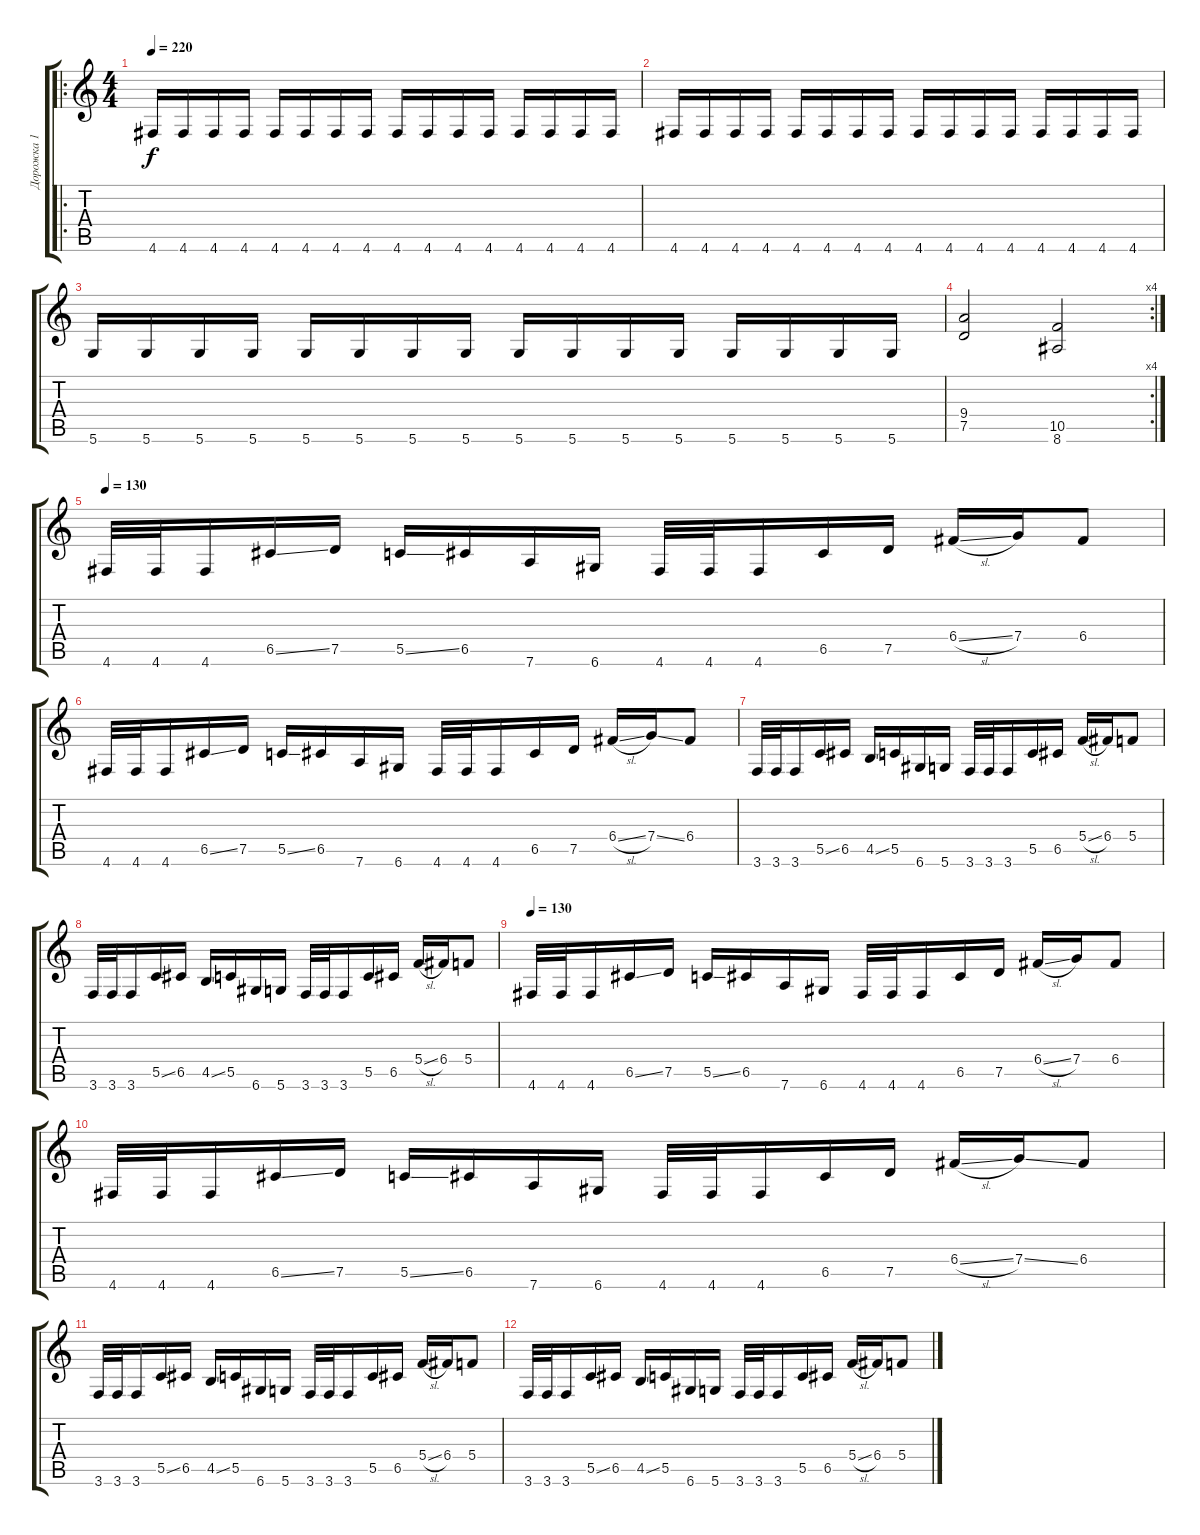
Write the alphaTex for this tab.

\track ("Дорожка 1" "Дорожка 1") {instrument distortionguitar}
\staff {score tabs}
\tuning (D4 A3 F3 C3 G2 D2) {hide}
\ro
\ts (4 4)
\tempo 220
\clef g2
\ks c
4.6.16{dy f} 4.6.16 4.6.16 4.6.16 4.6.16 4.6.16 4.6.16 4.6.16 4.6.16 4.6.16 4.6.16 4.6.16 4.6.16 4.6.16 4.6.16 4.6.16 |
4.6.16 4.6.16 4.6.16 4.6.16 4.6.16 4.6.16 4.6.16 4.6.16 4.6.16 4.6.16 4.6.16 4.6.16 4.6.16 4.6.16 4.6.16 4.6.16 |
5.6.16 5.6.16 5.6.16 5.6.16 5.6.16 5.6.16 5.6.16 5.6.16 5.6.16 5.6.16 5.6.16 5.6.16 5.6.16 5.6.16 5.6.16 5.6.16 |
\rc 4
(9.4 7.5).2 (10.5 8.6).2 |
\tempo 130
4.6.32 4.6.32 4.6.16 6.5{ss}.16 7.5.16 5.5{ss}.16 6.5.16 7.6.16 6.6.16 4.6.32 4.6.32 4.6.16 6.5.16 7.5.16 6.4{sl}.16 7.4.16 6.4.8 |
4.6.32 4.6.32 4.6.16 6.5{ss}.16 7.5.16 5.5{ss}.16 6.5.16 7.6.16 6.6.16 4.6.32 4.6.32 4.6.16 6.5.16 7.5.16 6.4{sl}.16 7.4{ss}.16 6.4.8 |
3.6.32 3.6.32 3.6.16 5.5{ss}.16 6.5.16 4.5{ss}.16 5.5.16 6.6.16 5.6.16 3.6.32 3.6.32 3.6.16 5.5.16 6.5.16 5.4{sl}.16 6.4.16 5.4.8 |
3.6.32 3.6.32 3.6.16 5.5{ss}.16 6.5.16 4.5{ss}.16 5.5.16 6.6.16 5.6.16 3.6.32 3.6.32 3.6.16 5.5.16 6.5.16 5.4{sl}.16 6.4.16 5.4.8 |
\tempo 130
4.6.32 4.6.32 4.6.16 6.5{ss}.16 7.5.16 5.5{ss}.16 6.5.16 7.6.16 6.6.16 4.6.32 4.6.32 4.6.16 6.5.16 7.5.16 6.4{sl}.16 7.4.16 6.4.8 |
4.6.32 4.6.32 4.6.16 6.5{ss}.16 7.5.16 5.5{ss}.16 6.5.16 7.6.16 6.6.16 4.6.32 4.6.32 4.6.16 6.5.16 7.5.16 6.4{sl}.16 7.4{ss}.16 6.4.8 |
3.6.32 3.6.32 3.6.16 5.5{ss}.16 6.5.16 4.5{ss}.16 5.5.16 6.6.16 5.6.16 3.6.32 3.6.32 3.6.16 5.5.16 6.5.16 5.4{sl}.16 6.4.16 5.4.8 |
3.6.32 3.6.32 3.6.16 5.5{ss}.16 6.5.16 4.5{ss}.16 5.5.16 6.6.16 5.6.16 3.6.32 3.6.32 3.6.16 5.5.16 6.5.16 5.4{sl}.16 6.4.16 5.4.8
